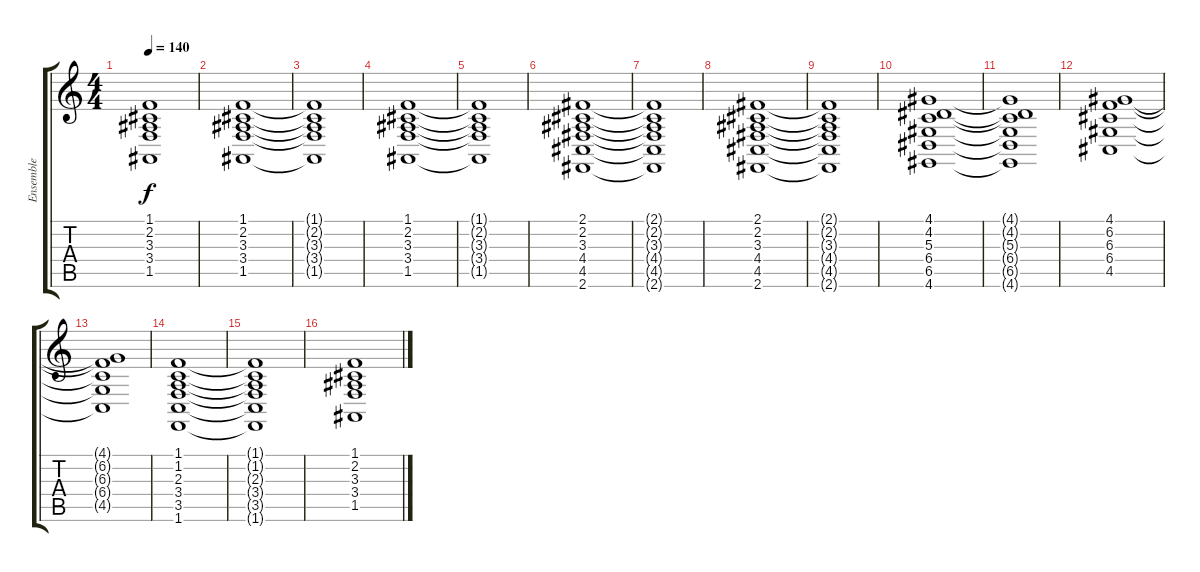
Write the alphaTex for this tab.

\track ("Ensemble" "Ensemble") {instrument stringensemble1}
\staff {score tabs}
\tuning (E4 B3 G3 D3 A2 E2) {hide}
\ts (4 4)
\tempo 140
\clef g2
\ks c
(1.1{t} 2.2{t} 3.3{t} 3.4{t} 1.5{t}).1{dy f} |
(1.1 2.2 3.3 3.4 1.5).1 |
(1.1{t} 2.2{t} 3.3{t} 3.4{t} 1.5{t}).1 |
(1.1 2.2 3.3 3.4 1.5).1 |
(1.1{t} 2.2{t} 3.3{t} 3.4{t} 1.5{t}).1 |
(2.1 2.2 3.3 4.4 4.5 2.6).1 |
(2.1{t} 2.2{t} 3.3{t} 4.4{t} 4.5{t} 2.6{t}).1 |
(2.1 2.2 3.3 4.4 4.5 2.6).1 |
(2.1{t} 2.2{t} 3.3{t} 4.4{t} 4.5{t} 2.6{t}).1 |
\section ("" "")
(4.1 4.2 5.3 6.4 6.5 4.6).1 |
(4.1{t} 4.2{t} 5.3{t} 6.4{t} 6.5{t} 4.6{t}).1 |
(4.1 6.2 6.3 6.4 4.5).1 |
(4.1{t} 6.2{t} 6.3{t} 6.4{t} 4.5{t}).1 |
(1.1 1.2 2.3 3.4 3.5 1.6).1 |
(1.1{t} 1.2{t} 2.3{t} 3.4{t} 3.5{t} 1.6{t}).1 |
(1.1 2.2 3.3 3.4 1.5).1
